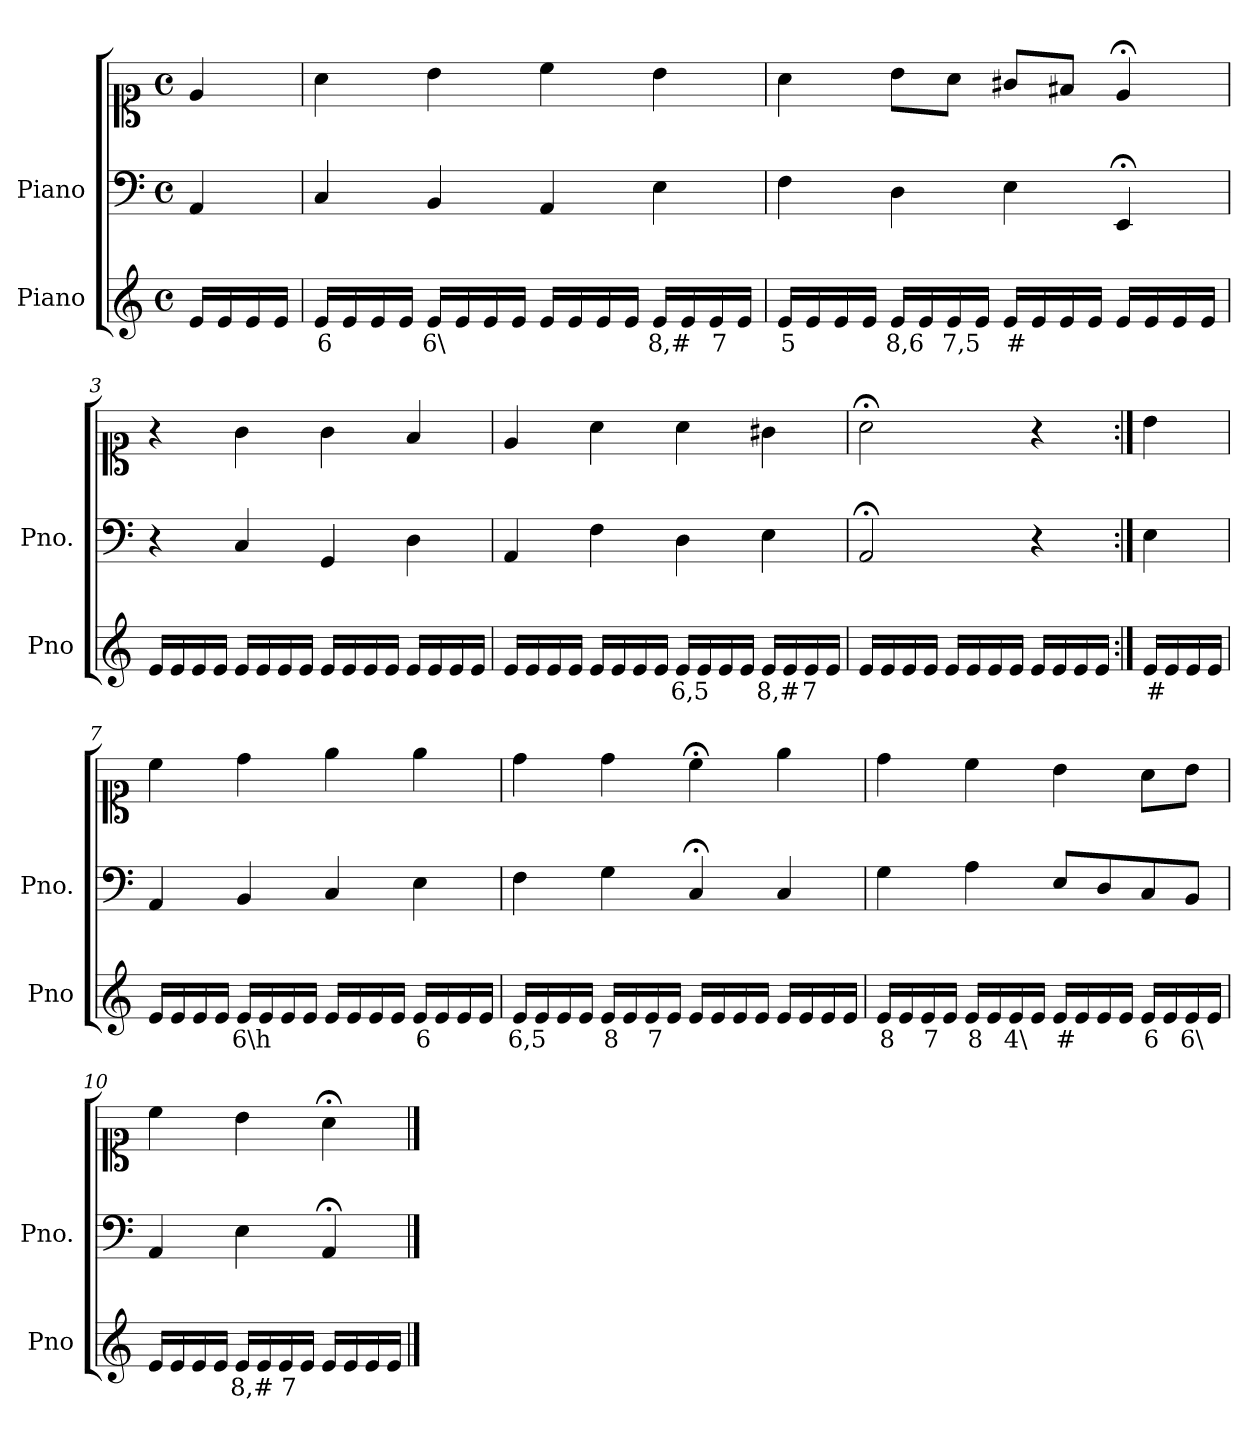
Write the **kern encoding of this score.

**kern	**text	**kern	**kern
*part2	*part2	*part1	*part1
*staff3	*staff3	*staff2	*staff1
*I"Piano	*	*I"Piano	*
*I'Pno	*	*I'Pno.	*
*clefG2	*	*clefF4	*clefC1
*k[]	*	*k[]	*k[]
*M4/4	*	*M4/4	*M4/4
*met(c)	*	*met(c)	*met(c)
=	=	=	=
16e/LL	.	4AA/	4e/
16e/	.	.	.
16e/	.	.	.
16e/JJ	.	.	.
=1	=1	=1	=1
!	!LO:LY:b	!	!
16e/LL	6	4C/	4a\
16e/	.	.	.
16e/	.	.	.
16e/JJ	.	.	.
!	!LO:LY:b	!	!
16e/LL	6\	4BB/	4b\
16e/	.	.	.
16e/	.	.	.
16e/JJ	.	.	.
16e/LL	.	4AA/	4cc\
16e/	.	.	.
16e/	.	.	.
16e/JJ	.	.	.
!	!LO:LY:b	!	!
16e/LL	8,#	4E\	4b\
16e/	.	.	.
!	!LO:LY:b	!	!
16e/	7	.	.
16e/JJ	.	.	.
=2	=2	=2	=2
!	!LO:LY:b	!	!
16e/LL	5	4F\	4a\
16e/	.	.	.
16e/	.	.	.
16e/JJ	.	.	.
!	!LO:LY:b	!	!
16e/LL	8,6	4D\	8b\L
16e/	.	.	.
!	!LO:LY:b	!	!
16e/	7,5	.	8a\J
16e/JJ	.	.	.
!	!LO:LY:b	!	!
16e/LL	#	4E\	8g#X/L
16e/	.	.	.
16e/	.	.	8f#X/J
16e/JJ	.	.	.
16e/LL	.	4EE;</	4e;</
16e/	.	.	.
16e/	.	.	.
16e/JJ	.	.	.
=3	=3	=3	=3
16e/LL	.	4r	4r
16e/	.	.	.
16e/	.	.	.
16e/JJ	.	.	.
16e/LL	.	4C/	4g\
16e/	.	.	.
16e/	.	.	.
16e/JJ	.	.	.
16e/LL	.	4GG/	4g\
16e/	.	.	.
16e/	.	.	.
16e/JJ	.	.	.
16e/LL	.	4D\	4f/
16e/	.	.	.
16e/	.	.	.
16e/JJ	.	.	.
=4	=4	=4	=4
16e/LL	.	4AA/	4e/
16e/	.	.	.
16e/	.	.	.
16e/JJ	.	.	.
16e/LL	.	4F\	4a\
16e/	.	.	.
16e/	.	.	.
16e/JJ	.	.	.
!	!LO:LY:b	!	!
16e/LL	6,5	4D\	4a\
16e/	.	.	.
16e/	.	.	.
16e/JJ	.	.	.
!	!LO:LY:b	!	!
16e/LL	8,#	4E\	4g#X\
16e/	.	.	.
!	!LO:LY:b	!	!
16e/	7	.	.
16e/JJ	.	.	.
=5	=5	=5	=5
16e/LL	.	2AA;</	2a;<\
16e/	.	.	.
16e/	.	.	.
16e/JJ	.	.	.
16e/LL	.	.	.
16e/	.	.	.
16e/	.	.	.
16e/JJ	.	.	.
16e/LL	.	4r	4r
16e/	.	.	.
16e/	.	.	.
16e/JJ	.	.	.
=6:|!	=6:|!	=6:|!	=6:|!
!	!LO:LY:b	!	!
16e/LL	#	4E\	4b\
16e/	.	.	.
16e/	.	.	.
16e/JJ	.	.	.
=7	=7	=7	=7
16e/LL	.	4AA/	4cc\
16e/	.	.	.
16e/	.	.	.
16e/JJ	.	.	.
!	!LO:LY:b	!	!
16e/LL	6\h	4BB/	4dd\
16e/	.	.	.
16e/	.	.	.
16e/JJ	.	.	.
16e/LL	.	4C/	4ee\
16e/	.	.	.
16e/	.	.	.
16e/JJ	.	.	.
!	!LO:LY:b	!	!
16e/LL	6	4E\	4ee\
16e/	.	.	.
16e/	.	.	.
16e/JJ	.	.	.
=8	=8	=8	=8
!	!LO:LY:b	!	!
16e/LL	6,5	4F\	4dd\
16e/	.	.	.
16e/	.	.	.
16e/JJ	.	.	.
!	!LO:LY:b	!	!
16e/LL	8	4G\	4dd\
16e/	.	.	.
!	!LO:LY:b	!	!
16e/	7	.	.
16e/JJ	.	.	.
16e/LL	.	4C;</	4cc;<\
16e/	.	.	.
16e/	.	.	.
16e/JJ	.	.	.
16e/LL	.	4C/	4ee\
16e/	.	.	.
16e/	.	.	.
16e/JJ	.	.	.
=9	=9	=9	=9
!	!LO:LY:b	!	!
16e/LL	8	4G\	4dd\
16e/	.	.	.
!	!LO:LY:b	!	!
16e/	7	.	.
16e/JJ	.	.	.
!	!LO:LY:b	!	!
16e/LL	8	4A\	4cc\
16e/	.	.	.
!	!LO:LY:b	!	!
16e/	4\	.	.
16e/JJ	.	.	.
!	!LO:LY:b	!	!
16e/LL	#	8E/L	4b\
16e/	.	.	.
16e/	.	8D/	.
16e/JJ	.	.	.
!	!LO:LY:b	!	!
16e/LL	6	8C/	8a\L
16e/	.	.	.
!	!LO:LY:b	!	!
16e/	6\	8BB/J	8b\J
16e/JJ	.	.	.
=10	=10	=10	=10
16e/LL	.	4AA/	4cc\
16e/	.	.	.
16e/	.	.	.
16e/JJ	.	.	.
!	!LO:LY:b	!	!
16e/LL	8,#	4E\	4b\
16e/	.	.	.
!	!LO:LY:b	!	!
16e/	7	.	.
16e/JJ	.	.	.
16e/LL	.	4AA;</	4a;<\
16e/	.	.	.
16e/	.	.	.
16e/JJ	.	.	.
==	==	==	==
*-	*-	*-	*-
